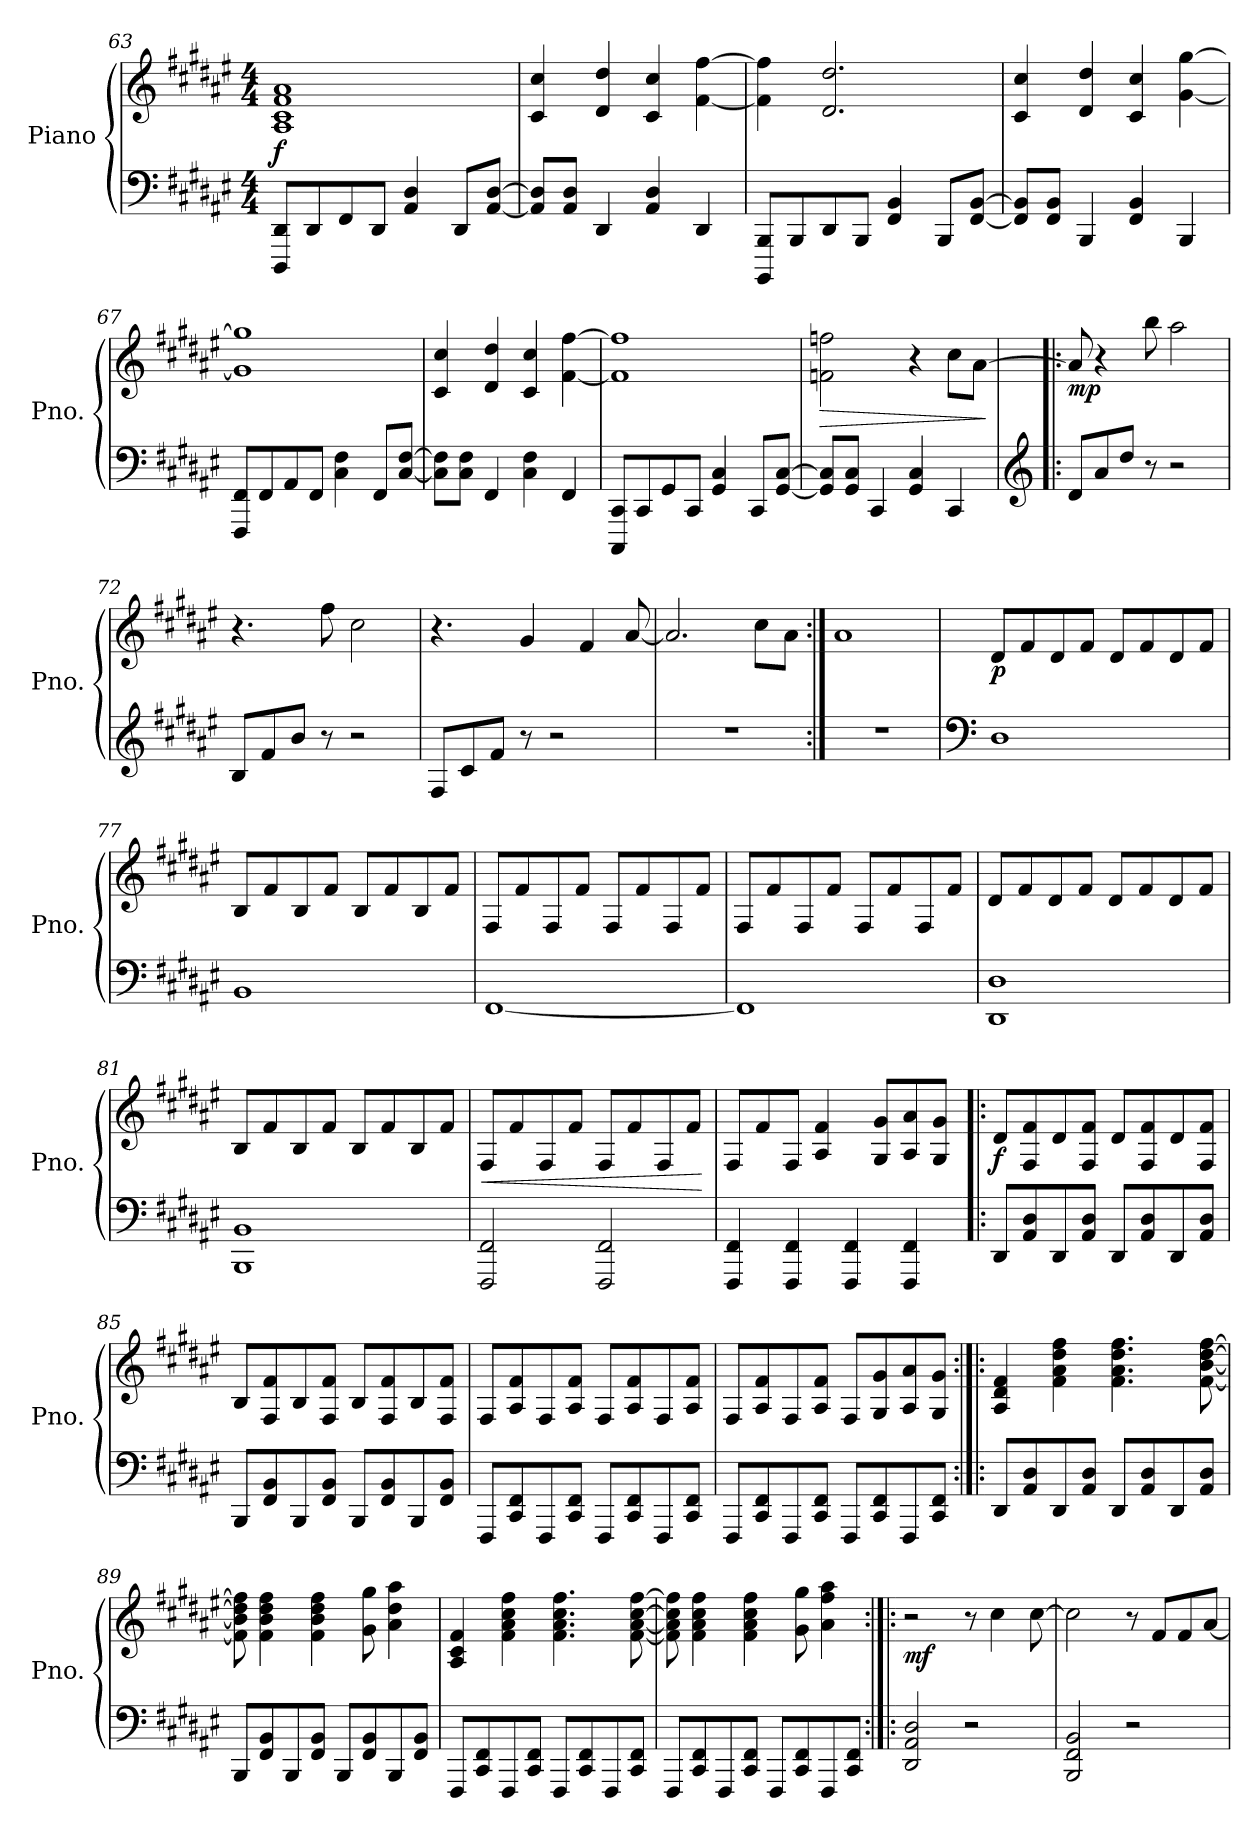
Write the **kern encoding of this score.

**kern	**kern	**dynam
*part1	*part1	*part1
*staff2	*staff1	*staff1/2
*I"Piano	*	*
*I'Pno.	*	*
!!LO:LB:g=z
*clefF4	*clefG2	*
*k[f#c#g#d#a#e#]	*k[f#c#g#d#a#e#]	*
*M4/4	*M4/4	*
=63	=63	=63
!	!	!LO:DY:a=2
8DDD#/ 8DD#/L	1A# 1c# 1f# 1a#	f
8DD#/	.	.
8FF#/	.	.
8DD#/J	.	.
4AA#/ 4D#/	.	.
8DD#/L	.	.
[8AA#/ [8D#/J	.	.
=64	=64	=64
8AA#/] 8D#/]L	4c#/ 4cc#/	.
8AA#/ 8D#/J	.	.
4DD#/	4d#/ 4dd#/	.
4AA#/ 4D#/	4c#/ 4cc#/	.
4DD#/	[4f#\ [4ff#\	.
=65	=65	=65
8BBBB/ 8BBB/L	4f#\] 4ff#\]	.
8BBB/	.	.
8DD#/	2.d#/ 2.dd#/	.
8BBB/J	.	.
4FF#/ 4BB/	.	.
8BBB/L	.	.
[8FF#/ [8BB/J	.	.
=66	=66	=66
8FF#/] 8BB/]L	4c#/ 4cc#/	.
8FF#/ 8BB/J	.	.
4BBB/	4d#/ 4dd#/	.
4FF#/ 4BB/	4c#/ 4cc#/	.
4BBB/	[4g#\ [4gg#\	.
=67	=67	=67
8FFF#/ 8FF#/L	1g#] 1gg#]	.
8FF#/	.	.
8AA#/	.	.
8FF#/J	.	.
4C#\ 4F#\	.	.
8FF#/L	.	.
[8C#/ [8F#/J	.	.
=68	=68	=68
8C#\] 8F#\]L	4c#/ 4cc#/	.
8C#\ 8F#\J	.	.
4FF#/	4d#/ 4dd#/	.
4C#\ 4F#\	4c#/ 4cc#/	.
4FF#/	[4f#\ [4ff#\	.
!!LO:LB:g=z
=69	=69	=69
8CCC#/ 8CC#/L	1f#] 1ff#]	.
8CC#/	.	.
8GG#/	.	.
8CC#/J	.	.
4GG#/ 4C#/	.	.
8CC#/L	.	.
[8GG#/ [8C#/J	.	.
=70	=70	=70
!	!	!LO:HP:b
8GG#/] 8C#/]L	2fn\ 2ffn\	>
8GG#/ 8C#/J	.	.
4CC#/	.	.
4GG#/ 4C#/	4r	.
4CC#/	8cc#\L	.
.	[8a#\J	.
.	.	]
=71!|:	=71!|:	=71!|:
*clefG2	*	*
!	!	!LO:DY:b
8d#/L	8a#/]	mp
8a#/	4r	.
8dd#/J	.	.
8r	8bb\	.
2r	2aa#\	.
=72	=72	=72
8B/L	4.r	.
8f#/	.	.
8b/J	.	.
8r	8ff#\	.
2r	2cc#\	.
=73	=73	=73
8F#/L	4.r	.
8c#/	.	.
8f#/J	.	.
8r	4g#/	.
2r	.	.
.	4f#/	.
.	[8a#/	.
=74	=74	=74
1r	2.a#/]	.
.	8cc#\L	.
.	8a#\J	.
!!LO:PB:g=z
=75:|!	=75:|!	=75:|!
1r	1a#	.
=76	=76	=76
*clefF4	*	*
!	!	!LO:DY:b
1D#	8d#/L	p
.	8f#/	.
.	8d#/	.
.	8f#/J	.
.	8d#/L	.
.	8f#/	.
.	8d#/	.
.	8f#/J	.
=77	=77	=77
1BB	8B/L	.
.	8f#/	.
.	8B/	.
.	8f#/J	.
.	8B/L	.
.	8f#/	.
.	8B/	.
.	8f#/J	.
=78	=78	=78
[1FF#	8F#/L	.
.	8f#/	.
.	8F#/	.
.	8f#/J	.
.	8F#/L	.
.	8f#/	.
.	8F#/	.
.	8f#/J	.
=79	=79	=79
1FF#]	8F#/L	.
.	8f#/	.
.	8F#/	.
.	8f#/J	.
.	8F#/L	.
.	8f#/	.
.	8F#/	.
.	8f#/J	.
!!LO:LB:g=z
=80	=80	=80
1DD# 1D#	8d#/L	.
.	8f#/	.
.	8d#/	.
.	8f#/J	.
.	8d#/L	.
.	8f#/	.
.	8d#/	.
.	8f#/J	.
=81	=81	=81
1BBB 1BB	8B/L	.
.	8f#/	.
.	8B/	.
.	8f#/J	.
.	8B/L	.
.	8f#/	.
.	8B/	.
.	8f#/J	.
=82	=82	=82
!	!	!LO:HP:b
2FFF#/ 2FF#/	8F#/L	<
.	8f#/	.
.	8F#/	.
.	8f#/J	.
2FFF#/ 2FF#/	8F#/L	.
.	8f#/	.
.	8F#/	.
.	8f#/J	.
.	.	[
=83	=83	=83
4FFF#/ 4FF#/	8F#/L	.
.	8f#/	.
4FFF#/ 4FF#/	8F#/J	.
.	4A#/ 4f#/	.
4FFF#/ 4FF#/	.	.
.	8G#/ 8g#/L	.
4FFF#/ 4FF#/	8A#/ 8a#/	.
.	8G#/ 8g#/J	.
=84!|:	=84!|:	=84!|:
!	!	!LO:DY:b
8DD#/L	8d#/L	f
8AA#/ 8D#/	8F#/ 8f#/	.
8DD#/	8d#/	.
8AA#/ 8D#/J	8F#/ 8f#/J	.
8DD#/L	8d#/L	.
8AA#/ 8D#/	8F#/ 8f#/	.
8DD#/	8d#/	.
8AA#/ 8D#/J	8F#/ 8f#/J	.
!!LO:LB:g=z
=85	=85	=85
8BBB/L	8B/L	.
8FF#/ 8BB/	8F#/ 8f#/	.
8BBB/	8B/	.
8FF#/ 8BB/J	8F#/ 8f#/J	.
8BBB/L	8B/L	.
8FF#/ 8BB/	8F#/ 8f#/	.
8BBB/	8B/	.
8FF#/ 8BB/J	8F#/ 8f#/J	.
=86	=86	=86
8FFF#/L	8F#/L	.
8CC#/ 8FF#/	8A#/ 8f#/	.
8FFF#/	8F#/	.
8CC#/ 8FF#/J	8A#/ 8f#/J	.
8FFF#/L	8F#/L	.
8CC#/ 8FF#/	8A#/ 8f#/	.
8FFF#/	8F#/	.
8CC#/ 8FF#/J	8A#/ 8f#/J	.
=87	=87	=87
8FFF#/L	8F#/L	.
8CC#/ 8FF#/	8A#/ 8f#/	.
8FFF#/	8F#/	.
8CC#/ 8FF#/J	8A#/ 8f#/J	.
8FFF#/L	8F#/L	.
8CC#/ 8FF#/	8G#/ 8g#/	.
8FFF#/	8A#/ 8a#/	.
8CC#/ 8FF#/J	8G#/ 8g#/J	.
!!LO:LB:g=z
=88:|!|:	=88:|!|:	=88:|!|:
8DD#/L	4A#/ 4d#/ 4f#/	.
8AA#/ 8D#/	.	.
8DD#/	4f#\ 4a#\ 4dd#\ 4ff#\	.
8AA#/ 8D#/J	.	.
8DD#/L	4.f#\ 4.a#\ 4.dd#\ 4.ff#\	.
8AA#/ 8D#/	.	.
8DD#/	.	.
8AA#/ 8D#/J	[8f#\ [8b\ [8dd#\ [8ff#\	.
=89	=89	=89
8BBB/L	8f#\] 8b\] 8dd#\] 8ff#\]	.
8FF#/ 8BB/	4f#\ 4b\ 4dd#\ 4ff#\	.
8BBB/	.	.
8FF#/ 8BB/J	4f#\ 4b\ 4dd#\ 4ff#\	.
8BBB/L	.	.
8FF#/ 8BB/	8g#\ 8gg#\	.
8BBB/	4a#\ 4dd#\ 4aa#\	.
8FF#/ 8BB/J	.	.
=90	=90	=90
8FFF#/L	4A#/ 4c#/ 4f#/	.
8CC#/ 8FF#/	.	.
8FFF#/	4f#\ 4a#\ 4cc#\ 4ff#\	.
8CC#/ 8FF#/J	.	.
8FFF#/L	4.f#\ 4.a#\ 4.cc#\ 4.ff#\	.
8CC#/ 8FF#/	.	.
8FFF#/	.	.
8CC#/ 8FF#/J	[8f#\ [8a#\ [8cc#\ [8ff#\	.
=91	=91	=91
8FFF#/L	8f#\] 8a#\] 8cc#\] 8ff#\]	.
8CC#/ 8FF#/	4f#\ 4a#\ 4cc#\ 4ff#\	.
8FFF#/	.	.
8CC#/ 8FF#/J	4f#\ 4a#\ 4cc#\ 4ff#\	.
8FFF#/L	.	.
8CC#/ 8FF#/	8g#\ 8gg#\	.
8FFF#/	4a#\ 4ff#\ 4aa#\	.
8CC#/ 8FF#/J	.	.
!!LO:LB:g=z
=92:|!|:	=92:|!|:	=92:|!|:
!	!	!LO:DY:b
2DD#/ 2AA#/ 2D#/	2r	mf
2r	8r	.
.	4cc#\	.
.	[8cc#\	.
=93	=93	=93
2BBB/ 2FF#/ 2BB/	2cc#\]	.
2r	8r	.
.	8f#/L	.
.	8f#/	.
.	[8a#/J	.
=	=	=
*-	*-	*-
